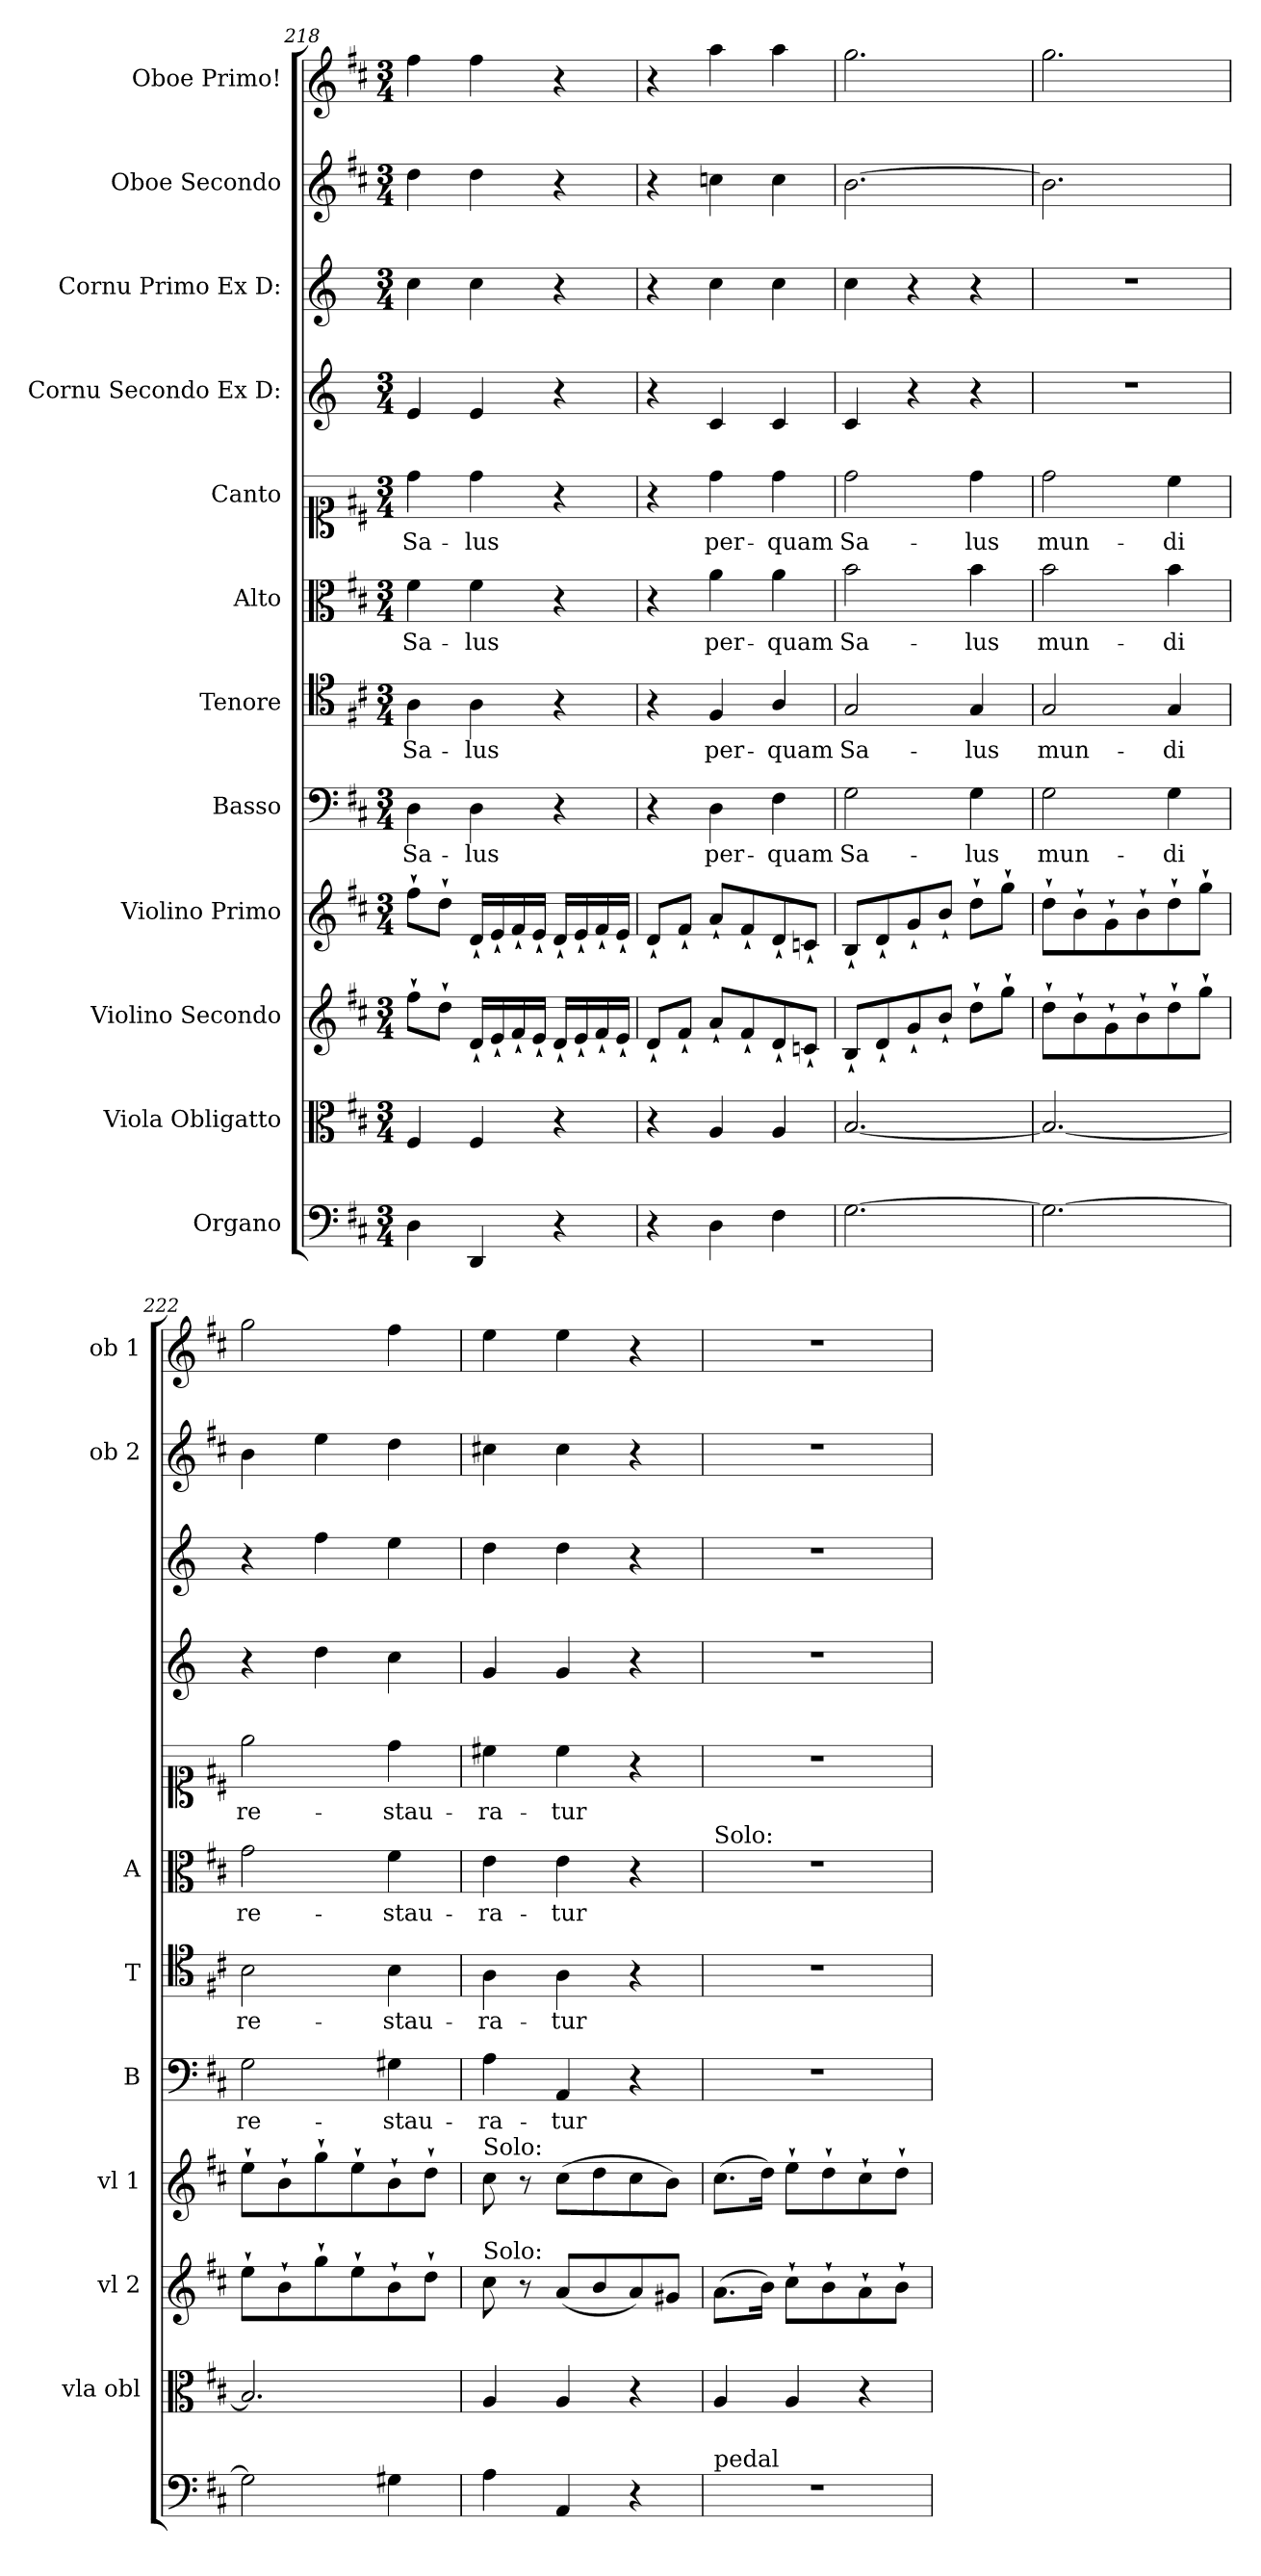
**kern	**kern	**dynam	**kern	**kern	**kern	**text	**kern	**text	**kern	**text	**kern	**text	**kern	**kern	**kern	**kern
*part12	*part11	*part11	*part10	*part9	*part8	*part8	*part7	*part7	*part6	*part6	*part5	*part5	*part4	*part3	*part2	*part1
*staff12	*staff11	*staff11	*staff10	*staff9	*staff8	*staff8	*staff7	*staff7	*staff6	*staff6	*staff5	*staff5	*staff4	*staff3	*staff2	*staff1
*I"Organo	*I"Viola Obligatto	*	*I"Violino Secondo	*I"Violino Primo	*I"Basso	*	*I"Tenore	*	*I"Alto	*	*I"Canto	*	*I"Cornu Secondo Ex D:	*I"Cornu Primo Ex D:	*I"Oboe Secondo	*I"Oboe Primo!
*	*I'vla obl	*	*I'vl 2	*I'vl 1	*I'B	*	*I'T	*	*I'A	*	*	*	*	*	*I'ob 2	*I'ob 1
*clefF4	*clefC3	*	*clefG2	*clefG2	*clefF4	*	*clefC4	*	*clefC3	*	*clefC1	*	*clefG2	*clefG2	*clefG2	*clefG2
*	*	*	*	*	*	*	*	*	*	*	*	*	*ITrd-1c-2	*ITrd-1c-2	*	*
*k[f#c#]	*k[f#c#]	*	*k[f#c#]	*k[f#c#]	*k[f#c#]	*	*k[f#c#]	*	*k[f#c#]	*	*k[f#c#]	*	*k[f#c#]	*k[f#c#]	*k[f#c#]	*k[f#c#]
*D:	*D:	*	*D:	*D:	*D:	*	*D:	*	*D:	*	*D:	*	*	*	*D:	*D:
*M3/4	*M3/4	*	*M3/4	*M3/4	*M3/4	*	*M3/4	*	*M3/4	*	*M3/4	*	*M3/4	*M3/4	*M3/4	*M3/4
=218	=218	=218	=218	=218	=218	=218	=218	=218	=218	=218	=218	=218	=218	=218	=218	=218
4D\	4F#/	.	8ff#`\L	8ff#`\L	4D\	Sa-	4A\	Sa-	4f#\	Sa-	4dd\	Sa-	4f#/	4dd\	4dd\	4ff#\
.	.	.	8dd`\J	8dd`\J	.	.	.	.	.	.	.	.	.	.	.	.
4DD/	4F#/	.	16d`/LL	16d`/LL	4D\	-lus	4A\	-lus	4f#\	-lus	4dd\	-lus	4f#/	4dd\	4dd\	4ff#\
.	.	.	16e`/	16e`/	.	.	.	.	.	.	.	.	.	.	.	.
.	.	.	16f#`/	16f#`/	.	.	.	.	.	.	.	.	.	.	.	.
.	.	.	16e`/JJ	16e`/JJ	.	.	.	.	.	.	.	.	.	.	.	.
4r	4r	.	16d`/LL	16d`/LL	4r	.	4r	.	4r	.	4r	.	4r	4r	4r	4r
.	.	.	16e`/	16e`/	.	.	.	.	.	.	.	.	.	.	.	.
.	.	.	16f#`/	16f#`/	.	.	.	.	.	.	.	.	.	.	.	.
.	.	.	16e`/JJ	16e`/JJ	.	.	.	.	.	.	.	.	.	.	.	.
=219	=219	=219	=219	=219	=219	=219	=219	=219	=219	=219	=219	=219	=219	=219	=219	=219
4r	4r	.	8d`/L	8d`/L	4r	.	4r	.	4r	.	4r	.	4r	4r	4r	4r
.	.	.	8f#`/J	8f#`/J	.	.	.	.	.	.	.	.	.	.	.	.
!	!	!	!	!	!	!LO:LY:i	!	!LO:LY:i	!	!LO:LY:i	!	!LO:LY:i	!	!	!	!
4D\	4A/	.	8a`/L	8a`/L	4D\	per-	4F#/	per-	4a\	per-	4dd\	per-	4d/	4dd\	4ccn\	4aa\
.	.	.	8f#`/	8f#`/	.	.	.	.	.	.	.	.	.	.	.	.
!	!	!	!	!	!	!LO:LY:i	!	!LO:LY:i	!	!LO:LY:i	!	!LO:LY:i	!	!	!	!
4F#\	4A/	.	8d`/	8d`/	4F#\	-quam	4A/	-quam	4a\	-quam	4dd\	-quam	4d/	4dd\	4cc\	4aa\
.	.	.	8cn`/J	8cn`/J	.	.	.	.	.	.	.	.	.	.	.	.
=220	=220	=220	=220	=220	=220	=220	=220	=220	=220	=220	=220	=220	=220	=220	=220	=220
!	!	!	!	!	!	!LO:LY:i	!	!LO:LY:i	!	!LO:LY:i	!	!LO:LY:i	!	!	!	!
[2.G\	[2.B/	.	8B`/L	8B`/L	2G\	Sa-	2G/	Sa-	2b\	Sa-	2dd\	Sa-	4d/	4dd\	[2.b\	2.gg\
.	.	.	8d`/	8d`/	.	.	.	.	.	.	.	.	.	.	.	.
.	.	.	8g`/	8g`/	.	.	.	.	.	.	.	.	4r	4r	.	.
.	.	.	8b`/J	8b`/J	.	.	.	.	.	.	.	.	.	.	.	.
!	!	!	!	!	!	!LO:LY:i	!	!LO:LY:i	!	!LO:LY:i	!	!LO:LY:i	!	!	!	!
.	.	.	8dd`\L	8dd`\L	4G\	-lus	4G/	-lus	4b\	-lus	4dd\	-lus	4r	4r	.	.
.	.	.	8gg`\J	8gg`\J	.	.	.	.	.	.	.	.	.	.	.	.
=221	=221	=221	=221	=221	=221	=221	=221	=221	=221	=221	=221	=221	=221	=221	=221	=221
2.G\_	2.B/_	.	8dd`\L	8dd`\L	2G\	mun-	2G/	mun-	2b\	mun-	2dd\	mun-	2.r	2.r	2.b\]	2.gg\
.	.	.	8b`\	8b`\	.	.	.	.	.	.	.	.	.	.	.	.
.	.	.	8g`\	8g`\	.	.	.	.	.	.	.	.	.	.	.	.
.	.	.	8b`\	8b`\	.	.	.	.	.	.	.	.	.	.	.	.
.	.	.	8dd`\	8dd`\	4G\	-di	4G/	-di	4b\	-di	4cc#\	-di	.	.	.	.
.	.	.	8gg`\J	8gg`\J	.	.	.	.	.	.	.	.	.	.	.	.
=222	=222	=222	=222	=222	=222	=222	=222	=222	=222	=222	=222	=222	=222	=222	=222	=222
2G\]	2.B/]	.	8ee`\L	8ee`\L	2G\	re-	2B\	re-	2g\	re-	2ee\	re-	4r	4r	4b\	2gg\
.	.	.	8b`\	8b`\	.	.	.	.	.	.	.	.	.	.	.	.
.	.	.	8gg`\	8gg`\	.	.	.	.	.	.	.	.	4ee\	4gg\	4ee\	.
.	.	.	8ee`\	8ee`\	.	.	.	.	.	.	.	.	.	.	.	.
4G#X\	.	.	8b`\	8b`\	4G#X\	-stau-	4B\	-stau-	4f#\	-stau-	4dd\	-stau-	4dd\	4ff#\	4dd\	4ff#\
.	.	.	8dd`\J	8dd`\J	.	.	.	.	.	.	.	.	.	.	.	.
=223	=223	=223	=223	=223	=223	=223	=223	=223	=223	=223	=223	=223	=223	=223	=223	=223
!	!	!	!	!LO:TX:a:t=Solo&colon;	!	!	!	!	!	!	!	!	!	!	!	!
!	!	!	!LO:TX:a:t=Solo&colon;	!	!	!	!	!	!	!	!	!	!	!	!	!
4A\	4A/	.	8cc#\	8cc#\	4A\	-ra-	4A\	-ra-	4e\	-ra-	4cc#X\	-ra-	4a/	4ee\	4cc#X\	4ee\
.	.	.	8r	8r	.	.	.	.	.	.	.	.	.	.	.	.
4AA/	4A/	.	(8a/L	(8cc#\L	4AA/	-tur	4A\	-tur	4e\	-tur	4cc#\	-tur	4a/	4ee\	4cc#\	4ee\
.	.	.	8b/	8dd\	.	.	.	.	.	.	.	.	.	.	.	.
!	!	!LO:DY:a	!	!	!	!	!	!	!	!	!	!	!	!	!	!
4r	4r	p&colon;	8a/)	8cc#\	4r	.	4r	.	4r	.	4r	.	4r	4r	4r	4r
.	.	.	8g#X/J	8b\J)	.	.	.	.	.	.	.	.	.	.	.	.
=224	=224	=224	=224	=224	=224	=224	=224	=224	=224	=224	=224	=224	=224	=224	=224	=224
!	!	!	!	!	!	!	!	!	!LO:TX:a:t=Solo&colon;	!	!	!	!	!	!	!
!LO:TX:a:t=pedal	!	!	!	!	!	!	!	!	!	!	!	!	!	!	!	!
2.r	4A/	.	(8.a\L	(8.cc#\L	2.r	.	2.r	.	2.r	.	2.r	.	2.r	2.r	2.r	2.r
.	.	.	16b\Jk)	16dd\Jk)	.	.	.	.	.	.	.	.	.	.	.	.
.	4A/	.	8cc#`\L	8ee`\L	.	.	.	.	.	.	.	.	.	.	.	.
.	.	.	8b`\	8dd`\	.	.	.	.	.	.	.	.	.	.	.	.
.	4r	.	8a`\	8cc#`\	.	.	.	.	.	.	.	.	.	.	.	.
.	.	.	8b`\J	8dd`\J	.	.	.	.	.	.	.	.	.	.	.	.
=	=	=	=	=	=	=	=	=	=	=	=	=	=	=	=	=
*-	*-	*-	*-	*-	*-	*-	*-	*-	*-	*-	*-	*-	*-	*-	*-	*-
